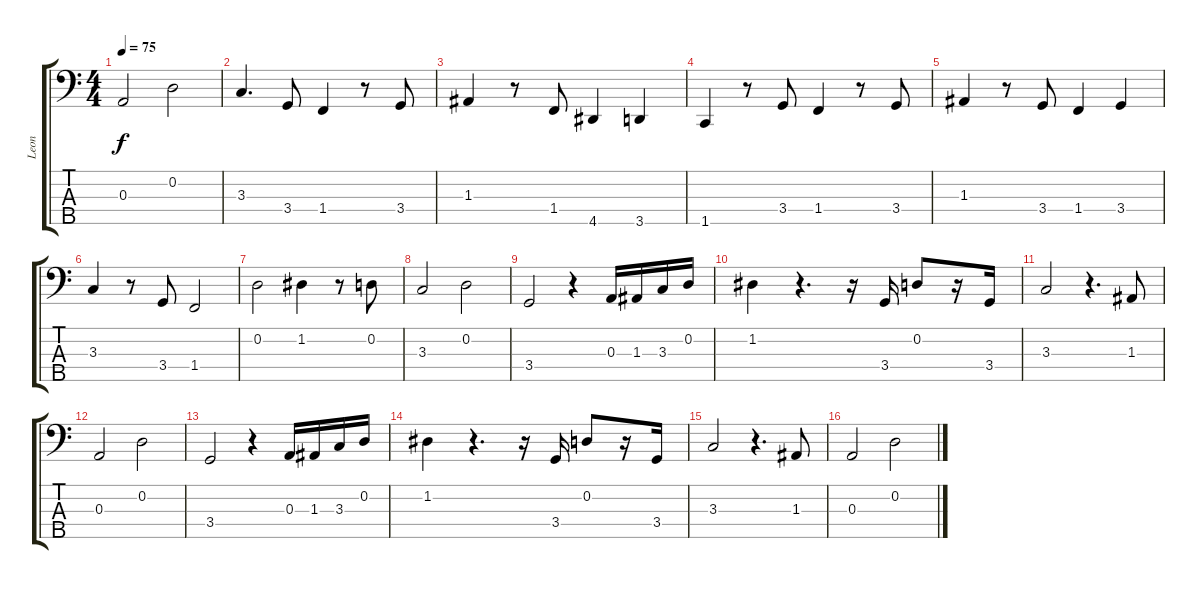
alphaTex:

\track ("Leon" "Leon") {instrument electricbassfinger}
\staff {score tabs}
\tuning (G2 D2 A1 E1 B0) {hide}
\ts (4 4)
\tempo 75
\clef f4
\ks c
0.3.2{dy f} 0.2.2 |
3.3.4{d} 3.4.8 1.4.4 r.8 3.4.8 |
1.3.4 r.8 1.4.8 4.5.4 3.5.4 |
1.5.4 r.8 3.4.8 1.4.4 r.8 3.4.8 |
1.3.4 r.8 3.4.8 1.4.4 3.4.4 |
3.3.4 r.8 3.4.8 1.4.2 |
0.2.2 1.2.4 r.8 0.2.8 |
3.3.2 0.2.2 |
3.4.2 r.4 0.3.16 1.3.16 3.3.16 0.2.16 |
1.2.4 r.4{d} r.16 3.4.16 0.2.8 r.16 3.4.16 |
3.3.2 r.4{d} 1.3.8 |
0.3.2 0.2.2 |
3.4.2 r.4 0.3.16 1.3.16 3.3.16 0.2.16 |
1.2.4 r.4{d} r.16 3.4.16 0.2.8 r.16 3.4.16 |
3.3.2 r.4{d} 1.3.8 |
0.3.2 0.2.2
